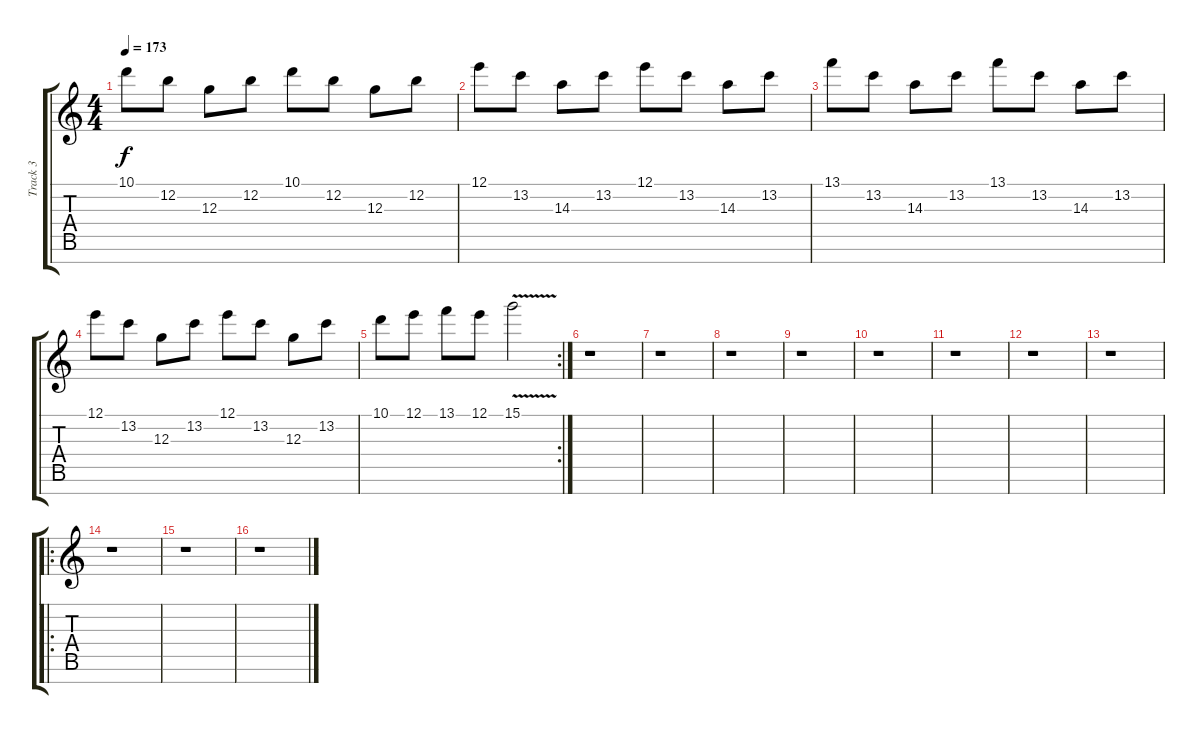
\track ("Track 3" "Track 3") {instrument distortionguitar}
\staff {score tabs}
\tuning (E4 B3 G3 D3 A2 E2 B1) {hide}
\ts (4 4)
\tempo 173
\clef g2
\ks c
10.1.8{dy f} 12.2.8 12.3.8 12.2.8 10.1.8 12.2.8 12.3.8 12.2.8 |
12.1.8 13.2.8 14.3.8 13.2.8 12.1.8 13.2.8 14.3.8 13.2.8 |
13.1.8 13.2.8 14.3.8 13.2.8 13.1.8 13.2.8 14.3.8 13.2.8 |
12.1.8 13.2.8 12.3.8 13.2.8 12.1.8 13.2.8 12.3.8 13.2.8 |
\rc 2
10.1.8 12.1.8 13.1.8 12.1.8 15.1{v}.2 |
r.1 |
r.1 |
r.1 |
r.1 |
r.1 |
r.1 |
r.1 |
r.1 |
\ro
r.1 |
r.1 |
r.1
